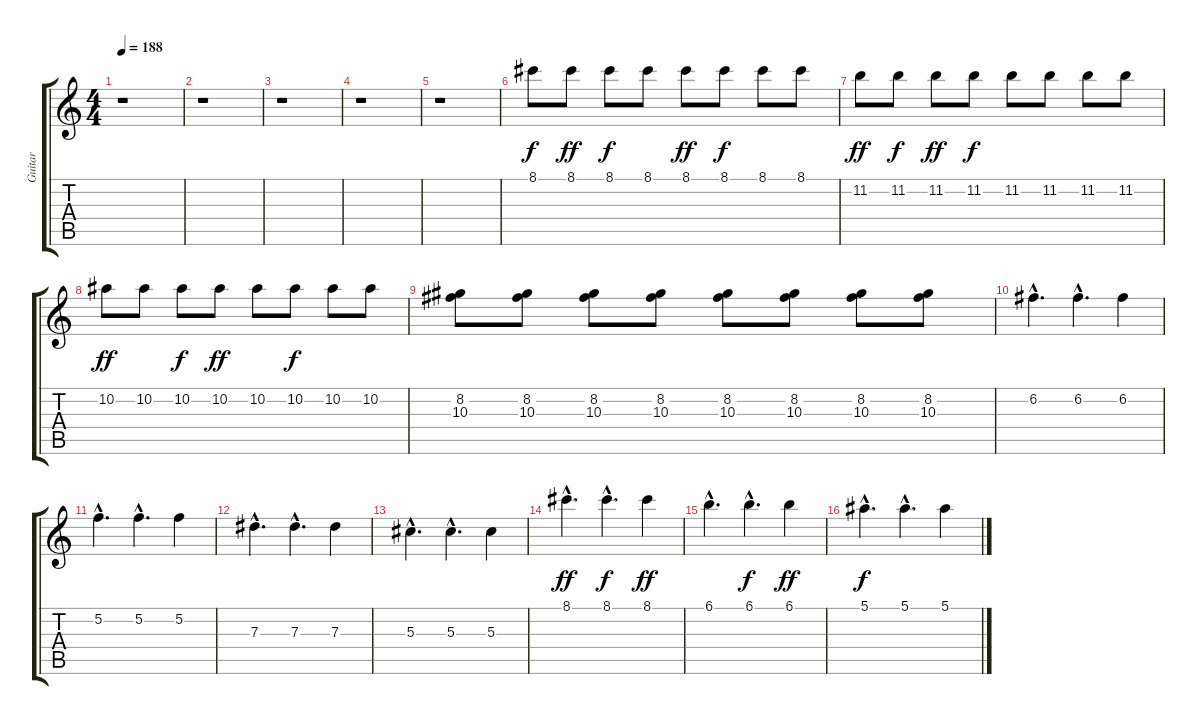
\track ("Guitar" "Guitar") {instrument overdrivenguitar}
\staff {score tabs}
\tuning (F4 C4 Ab3 Eb3 Bb2 F2) {hide}
\ts (4 4)
\tempo 188
\clef g2
\ks c
r.1{dy f} |
r.1 |
r.1 |
r.1 |
r.1 |
8.1.8 8.1.8{dy ff} 8.1.8{dy f} 8.1.8 8.1.8{dy ff} 8.1.8{dy f} 8.1.8 8.1.8 |
11.2.8{dy ff} 11.2.8{dy f} 11.2.8{dy ff} 11.2.8{dy f} 11.2.8 11.2.8 11.2.8 11.2.8 |
10.2.8{dy ff} 10.2.8 10.2.8{dy f} 10.2.8{dy ff} 10.2.8 10.2.8{dy f} 10.2.8 10.2.8 |
(8.2 10.3).8 (8.2 10.3).8 (8.2 10.3).8 (8.2 10.3).8 (8.2 10.3).8 (8.2 10.3).8 (8.2 10.3).8 (8.2 10.3).8 |
6.2{hac}.4{d} 6.2{hac}.4{d} 6.2.4 |
5.2{hac}.4{d} 5.2{hac}.4{d} 5.2.4 |
7.3{hac}.4{d} 7.3{hac}.4{d} 7.3.4 |
5.3{hac}.4{d} 5.3{hac}.4{d} 5.3.4 |
8.1{hac}.4{d dy ff} 8.1{hac}.4{d dy f} 8.1.4{dy ff} |
6.1{hac}.4{d} 6.1{hac}.4{d dy f} 6.1.4{dy ff} |
5.1{hac}.4{d dy f} 5.1{hac}.4{d} 5.1.4
